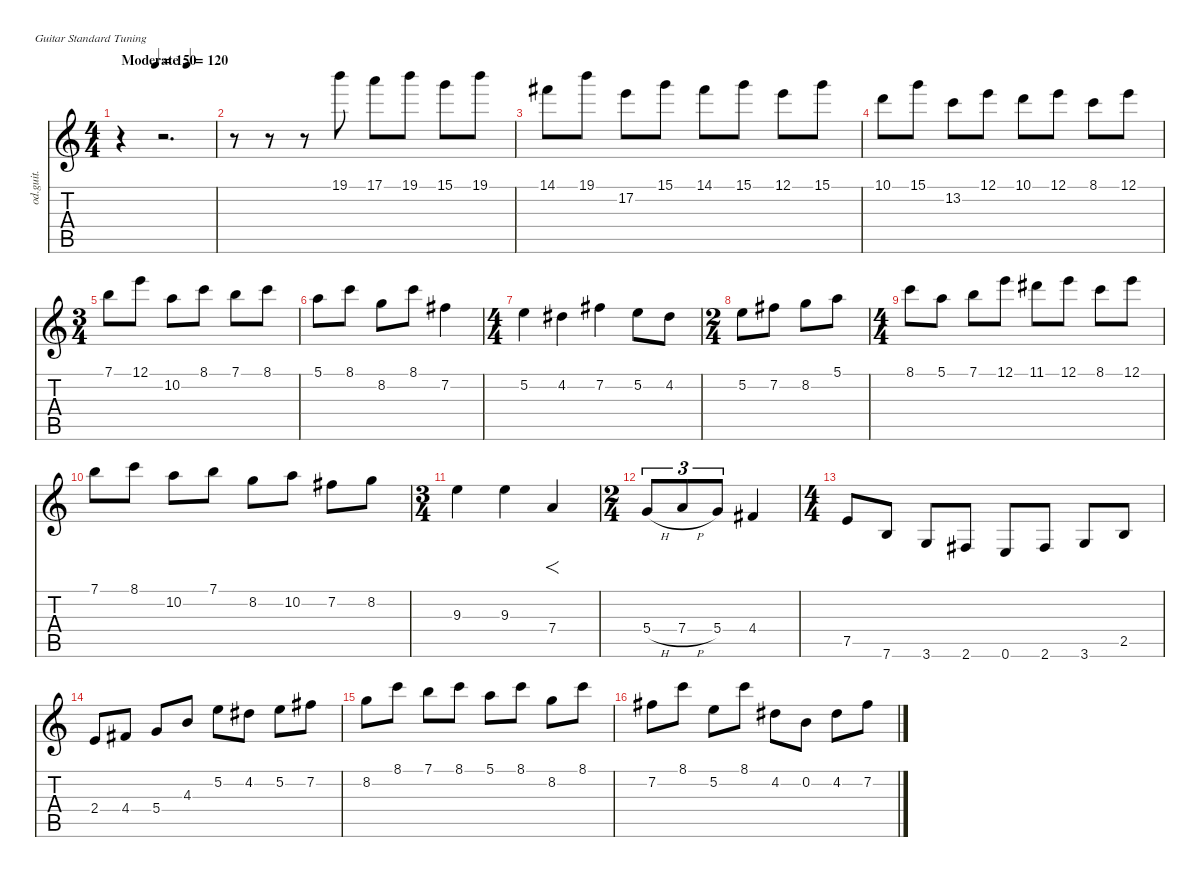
\defaultSystemsLayout 4
\hideDynamics
\bracketExtendMode nobrackets
\otherSystemsTrackNameOrientation horizontal
\track ("Track 2" "od.guit.") {mute instrument overdrivenguitar}
\staff {score tabs}
\tuning (E4 B3 G3 D3 A2 E2)
\ts (4 4)
\beaming (8 2 2 2 2)
\tempo (120 "Moderate")
\tempo (150 0.375)
\clef g2
\ks c
r.4{dy f instrument overdrivenguitar} r.2{d} |
r.8 r.8 r.8 19.1.8 17.1.8 19.1.8 15.1.8 19.1.8 |
14.1{acc #}.8 19.1.8 17.2.8 15.1.8 14.1{acc #}.8 15.1.8 12.1.8 15.1.8 |
10.1.8 15.1.8 13.2.8 12.1.8 10.1.8 12.1.8 8.1.8 12.1.8 |
\ts (3 4)
\beaming (8 2 2 2 2)
7.1.8 12.1.8 10.2.8 8.1.8 7.1.8 8.1.8 |
5.1.8 8.1.8 8.2.8 8.1.8 7.2{acc #}.4 |
\ts (4 4)
\beaming (8 2 2 2 2)
5.2.4 4.2{acc #}.4 7.2{acc #}.4 5.2.8 4.2{acc #}.8 |
\ts (2 4)
\beaming (8 2 2 2 2)
5.2.8 7.2{acc #}.8 8.2.8 5.1.8 |
\ts (4 4)
\beaming (8 2 2 2 2)
8.1.8 5.1.8 7.1.8 12.1.8 11.1{acc #}.8 12.1.8 8.1.8 12.1.8 |
7.1.8 8.1.8 10.2.8 7.1.8 8.2.8 10.2.8 7.2{acc #}.8 8.2.8 |
\ts (3 4)
\beaming (8 2 2 2 2)
9.3.4 9.3.4 7.4.4{f} |
\ts (2 4)
\beaming (8 2 2 2 2)
5.4{h}.8{tu (3 2)} 7.4{h}.8{tu (3 2)} 5.4.8{tu (3 2)} 4.4{acc #}.4 |
\ts (4 4)
\beaming (8 2 2 2 2)
7.5.8 7.6.8 3.6.8 2.6{acc #}.8 0.6.8 2.6{acc #}.8 3.6.8 2.5.8 |
2.4.8 4.4{acc #}.8 5.4.8 4.3.8 5.2.8 4.2{acc #}.8 5.2.8 7.2{acc #}.8 |
8.2.8 8.1.8 7.1.8 8.1.8 5.1.8 8.1.8 8.2.8 8.1.8 |
7.2{acc #}.8 8.1.8 5.2.8 8.1.8 4.2{acc #}.8 0.2.8 4.2{acc #}.8 7.2{acc #}.8
